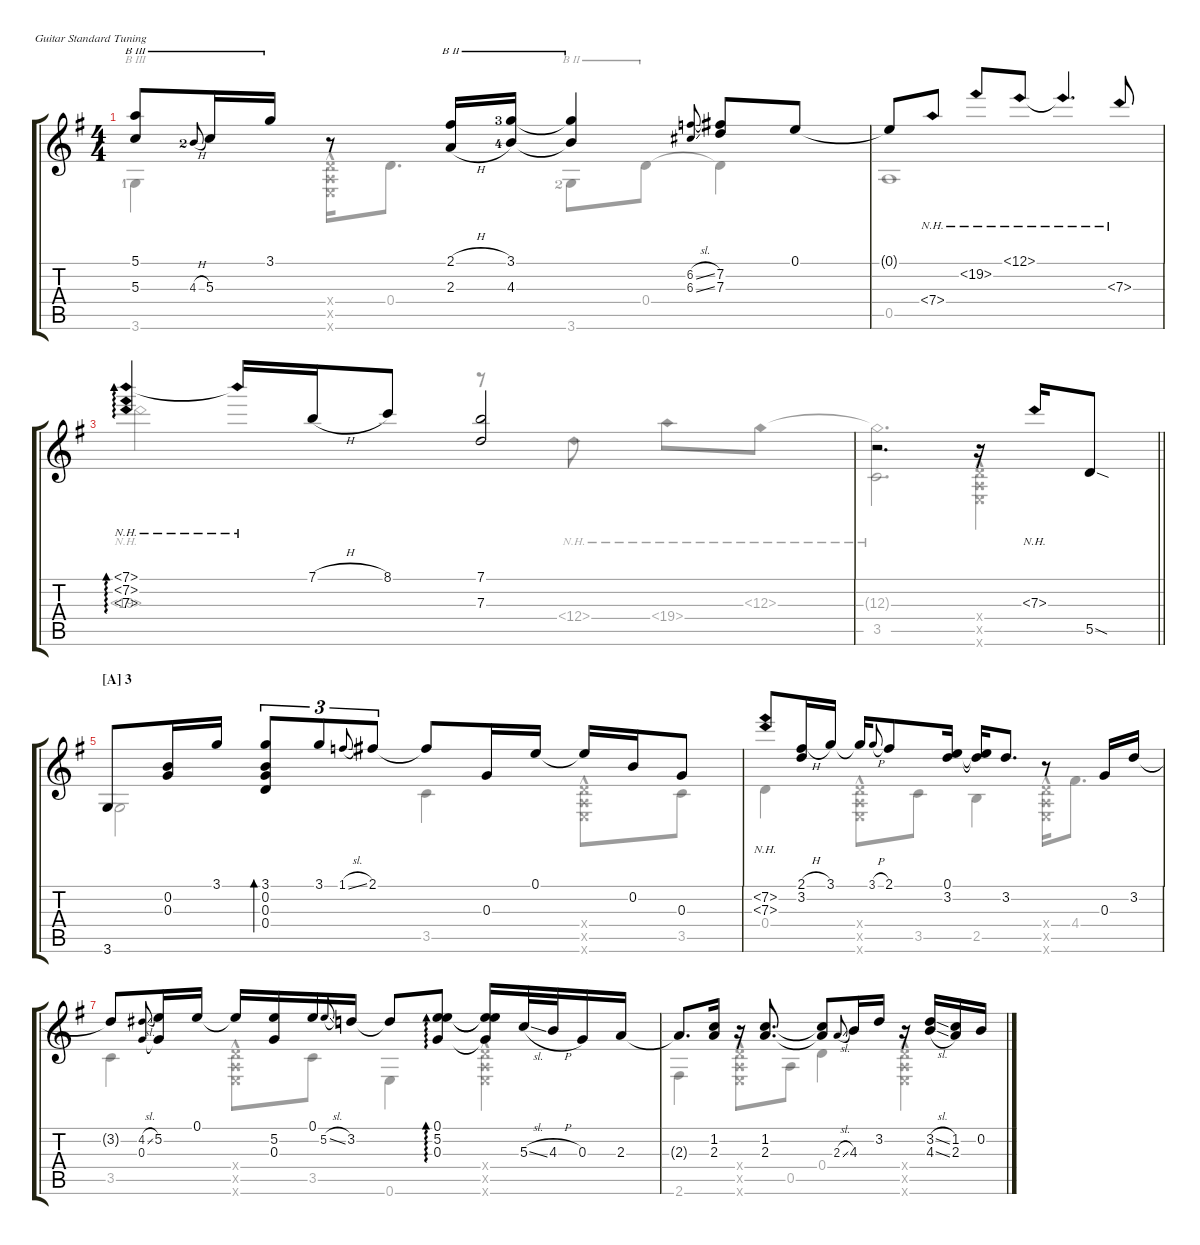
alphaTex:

\defaultSystemsLayout 4
\hideDynamics
\firstSystemTrackNameMode fullname
\firstSystemTrackNameOrientation horizontal
\extendBarLines
\defaultBarNumberDisplay FirstOfSystem
\track ("" "n.guit.") {instrument acousticguitarnylon}
\staff {score tabs}
\tuning (E4 B3 G3 D3 A2 E2)
\voice
\ts (4 4)
\tempo (68 hide)
\clef g2
\ks g
(5.1{acc forcenatural} 5.3{acc forcenatural}).8{dy mf barre (3 full) beam Up beam merge} 4.3{h lf 3 acc forcenatural}.8{gr onbeat barre (3 full) beam Up beam merge} 5.3{acc forcenatural}.16{barre (3 full) beam Up beam merge} 3.1{acc forcenatural}.16{barre (3 full) beam Up beam split} r.8{beam Up beam merge} (2.1{h acc #} 2.3{h acc forcenatural}).16{barre (2 full) beam Up beam merge} (3.1{lf 4 acc forcenatural} 4.3{lf 5 acc forcenatural}).16{barre (2 full) beam Up} (4.3{t acc forcenatural} 3.1{t acc forcenatural}).4{barre (2 full) beam Up} (6.3{sl acc #} 6.2{sl acc forcenatural}).8{gr onbeat beam Up} (7.3{acc forcenatural} 7.2{acc #}).8{beam Up} 0.1{acc forcenatural}.8{beam Up} |
0.1{t acc forcenatural}.8{beam Up} 7.4{nh acc forcenatural}.8{beam Up} 19.2{nh acc #}.8{beam Up} 12.1{nh acc forcenatural}.8{beam Up} 12.1{nh t acc forcenatural}.4{d beam Up} 7.3{nh acc forcenatural}.8{beam Up} |
(7.3{nh acc forcenatural} 7.2{nh acc #} 7.1{nh acc forcenatural}).4{ad 0 beam Up} 7.1{nh t acc forcenatural}.16{beam Up} 7.1{h acc forcenatural}.16{beam Up} 8.1{acc forcenatural}.8{beam Up} (7.1{acc forcenatural} 7.3{acc forcenatural}).2{beam Up} |
\barLineRight lightlight
r.2{d beam Up} r.16{beam Up} 7.3{nh acc forcenatural}.16{beam Up} 5.5{sod acc forcenatural}.8{beam Up} |
\section ("A" "3")
3.6{acc forcenatural}.8{beam Up} (0.3{acc forcenatural} 0.2{acc forcenatural}).16{beam Up} 3.1{acc forcenatural}.16{beam Up} (3.1{acc forcenatural} 0.2{acc forcenatural} 0.3{acc forcenatural} 0.4{acc forcenatural}).8{tu (3 2) bd 52 beam Up} 3.1{acc forcenatural}.8{tu (3 2) beam Up} 1.1{sl acc forcenatural}.8{tu (3 2) gr onbeat beam Up} 2.1{acc #}.8{tu (3 2) beam Up} 2.1{t acc #}.8{beam Up beam merge} 0.3{acc forcenatural}.16{beam Up beam merge} 0.1{acc forcenatural}.16{beam Up beam split} 0.1{t acc forcenatural}.16{beam Up beam merge} 0.2{acc forcenatural}.16{beam Up beam merge} 0.3{acc forcenatural}.8{beam Up} |
(7.2{nh acc #} 7.3{nh acc forcenatural}).8{beam Up beam merge} (3.2{acc forcenatural} 2.1{h acc #}).16{beam Up beam merge} 3.1{acc forcenatural}.16{beam Up beam split} 3.1{t acc forcenatural}.16{beam Up beam merge} 3.1{h acc forcenatural}.8{gr onbeat beam Up beam merge} 2.1{acc #}.8{beam Up beam merge} (0.1{acc forcenatural} 3.2{acc forcenatural}).16{beam Up beam split} (3.2{t acc forcenatural} 0.1{t acc forcenatural}).16{beam Up beam merge} 3.2{acc forcenatural}.8{d beam Up beam split} r.8{beam Up beam merge} 0.3{acc forcenatural}.16{beam Up beam merge} 3.2{acc forcenatural}.16{beam Up} |
3.2{t acc forcenatural}.8{beam Up beam merge} (4.2{sl acc #} 0.3{acc forcenatural}).8{gr onbeat beam Up beam merge} (0.3{t acc forcenatural} 5.2{acc forcenatural}).16{beam Up beam merge} 0.1{acc forcenatural}.16{beam Up beam split} 0.1{t acc forcenatural}.16{beam Up beam merge} (0.3{acc forcenatural} 5.2{acc forcenatural}).16{beam Up beam merge} 0.1{acc forcenatural}.16{beam Up beam merge} 5.2{sl acc forcenatural}.8{gr onbeat beam Up beam merge} 3.2{acc forcenatural}.16{beam Up} 3.2{t acc forcenatural}.8{beam Up beam merge} (0.1{acc forcenatural} 5.2{acc forcenatural} 0.3{acc forcenatural}).8{ad 0 beam Up beam split} (0.3{t acc forcenatural} 5.2{t acc forcenatural} 0.1{t acc forcenatural}).16{beam Up beam merge} 5.3{sl acc forcenatural}.32{beam Up beam merge} 4.3{h acc forcenatural}.32{beam Up} 0.3{acc forcenatural}.16{beam Up beam merge} 2.3{acc forcenatural}.16{beam Up} |
2.3{t acc forcenatural}.8{d beam Up beam merge} (2.3{acc forcenatural} 1.2{acc forcenatural}).16{beam Up beam split} r.16{beam Up beam split} (1.2{acc forcenatural} 2.3{acc forcenatural}).8{d beam Up beam split} (2.3{t acc forcenatural} 1.2{t acc forcenatural}).8{beam Up beam merge} 2.3{sl acc forcenatural}.8{gr onbeat beam Up beam merge} 4.3{acc forcenatural}.16{beam Up beam merge} 3.2{acc forcenatural}.16{beam Up beam split} r.16{beam Up beam split} (3.2{sl acc forcenatural} 4.3{sl acc forcenatural}).16{beam Up} (1.2{acc forcenatural} 2.3{acc forcenatural}).16{beam Up} 0.2{acc forcenatural}.16{beam Up}
\voice
\clef g2
\ottava regular
\simile none
\ks g
3.6{lf 2 acc forcenatural}.4{dy mf barre (3 full) beam Down} (0.6{hac x acc forcenatural} 0.5{hac x acc forcenatural} 0.4{hac x acc forcenatural}).16{beam Down} 0.4{acc forcenatural}.8{d beam Down} 3.6{lf 3 acc forcenatural}.8{barre (2 full) beam Down} 0.4{acc forcenatural}.8{barre (2 full) beam Down} 0.4{t acc forcenatural}.4{beam Down} |
0.5{acc forcenatural}.1{beam Down} |
19.3{nh acc forcenatural}.2{beam Down} r.8{beam Down} 12.4{nh acc forcenatural}.8{beam Down} 19.4{nh acc forcenatural}.8{beam Down} 12.3{nh acc forcenatural}.8{beam Down} |
\barLineRight lightlight
(12.3{nh t acc forcenatural} 3.5{acc forcenatural}).2{d beam Down} (0.6{hac x acc forcenatural} 0.5{hac x acc forcenatural} 0.4{hac x acc forcenatural}).4{beam Down} |
3.6{acc forcenatural}.2{beam Down} 3.5{acc forcenatural}.4{beam Down} (0.4{hac x acc forcenatural} 0.5{hac x acc forcenatural} 0.6{hac x acc forcenatural}).8{beam Down} 3.5{acc forcenatural}.8{beam Down} |
0.4{acc forcenatural}.4{beam Down} (0.4{hac x acc forcenatural} 0.6{hac x acc forcenatural} 0.5{hac x acc forcenatural}).8{beam Down} 3.5{acc forcenatural}.8{beam Down} 2.5{acc forcenatural}.4{beam Down} (0.4{hac x acc forcenatural} 0.6{hac x acc forcenatural} 0.5{hac x acc forcenatural}).16{beam Down} 4.4{acc #}.8{d beam Down} |
3.5{acc forcenatural}.4{beam Down} (0.6{hac x acc forcenatural} 0.5{hac x acc forcenatural} 0.4{hac x acc forcenatural}).8{beam Down} 3.5{acc forcenatural}.8{beam Down} 0.6{acc forcenatural}.4{beam Down} (0.6{hac x acc forcenatural} 0.5{hac x acc forcenatural} 0.4{hac x acc forcenatural}).4{beam Down} |
2.6{acc #}.4{beam Down} (0.6{hac x acc forcenatural} 0.5{hac x acc forcenatural} 0.4{hac x acc forcenatural}).8{beam Down} 0.5{acc forcenatural}.8{beam Down} 0.4{acc forcenatural}.4{beam Down} (0.6{hac x acc forcenatural} 0.5{hac x acc forcenatural} 0.4{hac x acc forcenatural}).4{beam Down}
